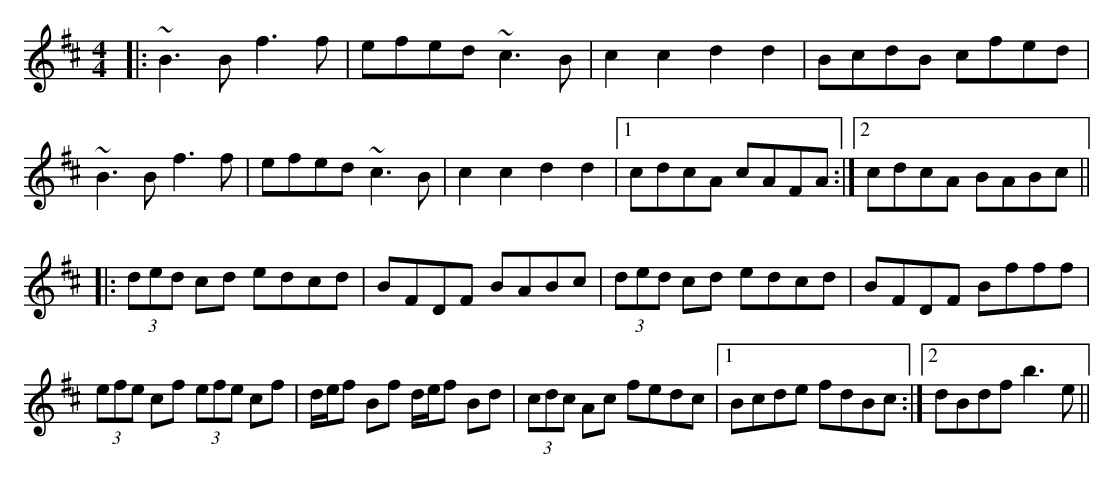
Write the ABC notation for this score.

X:1
M:4/4
K:Bmin
|:~B3B f3f|efed ~c3B|c2c2 d2d2|BcdB cfed|
~B3B f3f|efed ~c3B|c2c2 d2d2|1 cdcA cAFA:|2 cdcA BABc||
|:(3ded cd edcd|BFDF BABc|(3ded cd edcd|BFDF Bfff|
(3efe cf (3efe cf|d/e/f Bf d/e/f Bd|(3cdc Ac fedc|1 Bcde fdBc:|2 dBdf b3e||
